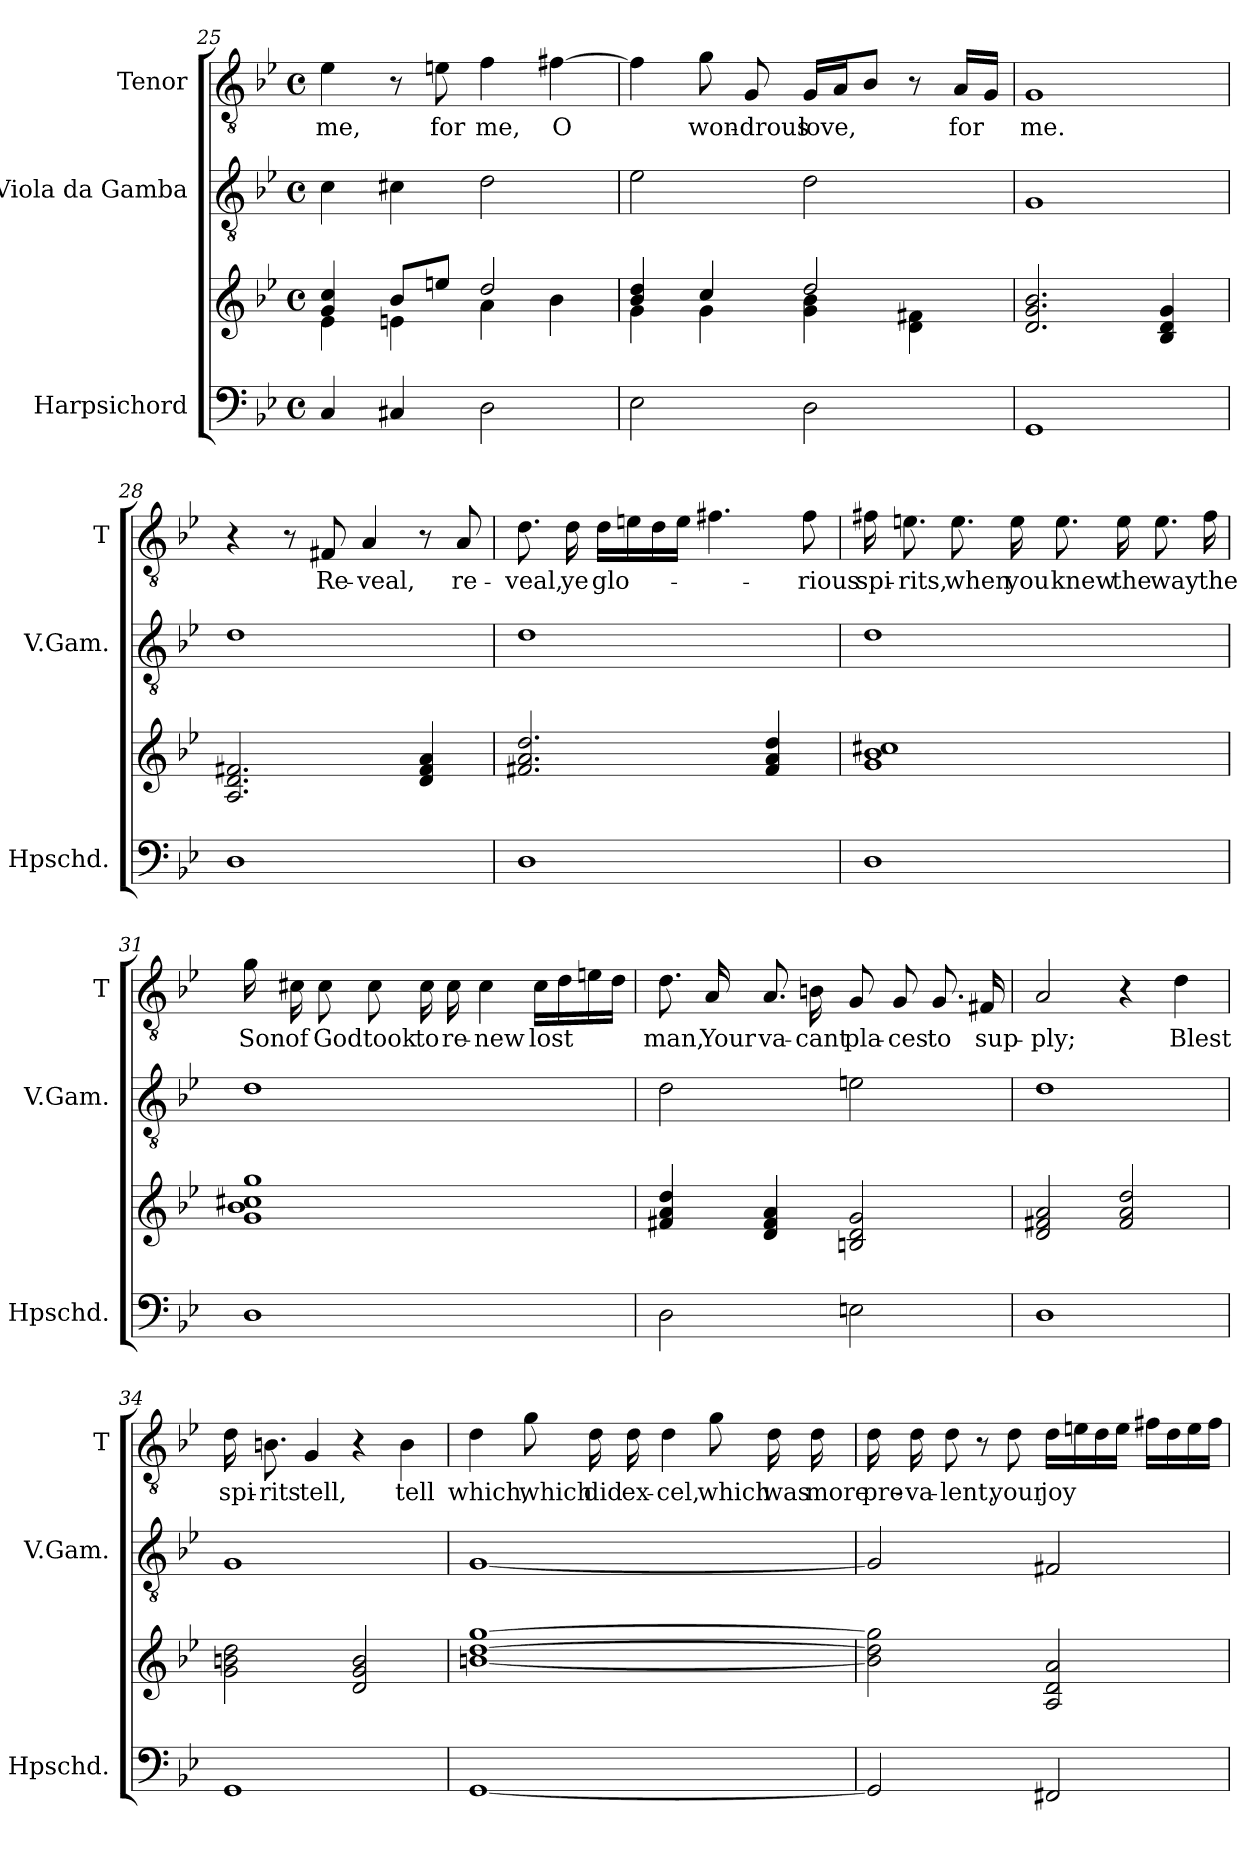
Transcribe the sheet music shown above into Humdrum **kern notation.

**kern	**kern	**kern	**kern	**text
*part3	*part3	*part2	*part1	*part1
*staff4	*staff3	*staff2	*staff1	*staff1
*I"Harpsichord	*	*I"Viola da Gamba	*I"Tenor	*
*I'Hpschd.	*	*I'V.Gam.	*I'T	*
*clefF4	*clefG2	*clefGv2	*clefGv2	*
*	*	*ITrd7c12	*	*
*k[b-e-]	*k[b-e-]	*k[b-e-]	*k[b-e-]	*
*B-:	*B-:	*B-:	*B-:	*
*M4/4	*M4/4	*M4/4	*M4/4	*
*met(c)	*met(c)	*met(c)	*met(c)	*
=25	=25	=25	=25	=25
*	*^	*	*	*
!	!	!	!	!	!LO:LY:b
4C/	4g/ 4cc/	4e-\	4C\	4e-\	me,
4C#X/	8b-/L	4en\	4C#X\	8r	.
!	!	!	!	!	!LO:LY:b
.	8een/J	.	.	8en\	for
!	!	!	!	!	!LO:LY:b
2D\	2dd/	4a\	2D\	4f\	me,
!	!	!	!	!	!LO:LY:b
.	.	4b-\	.	[4f#X\	O
=26	=26	=26	=26	=26	=26
2E-\	4b-/ 4dd/	4g\	2E-\	4f#\]	.
!	!	!	!	!	!LO:LY:b
.	4cc/	4g\	.	8g\	won-
!	!	!	!	!	!LO:LY:b
.	.	.	.	8G/	-drous
!	!	!	!	!	!LO:LY:b
2D\	2dd/	4g\ 4b-\	2D\	16G/LL	love,
.	.	.	.	16A/J	.
.	.	.	.	8B-/J	.
.	.	4d\ 4f#X\	.	8r	.
!	!	!	!	!	!LO:LY:b
.	.	.	.	16A/LL	for
.	.	.	.	16G/JJ	.
*	*v	*v	*	*	*
=27	=27	=27	=27	=27
!	!	!	!	!LO:LY:b
1GG	2.d/ 2.g/ 2.b-/	1GG	1G	me.
.	4B-/ 4d/ 4g/	.	.	.
!!LO:LB:g=z
=28	=28	=28	=28	=28
1D	2.A/ 2.d/ 2.f#X/	1D	4r	.
.	.	.	8r	.
!	!	!	!	!LO:LY:b
.	.	.	8F#X/	Re-
!	!	!	!	!LO:LY:b
.	.	.	4A/	-veal,
.	4d/ 4f#/ 4a/	.	8r	.
!	!	!	!	!LO:LY:b
.	.	.	8A/	re-
=29	=29	=29	=29	=29
!	!	!	!	!LO:LY:b
1D	2.f#X/ 2.a/ 2.dd/	1D	8.d\	-veal,
!	!	!	!	!LO:LY:b
.	.	.	16d\	ye
!	!	!	!	!LO:LY:b
.	.	.	16d\LL	glo-
.	.	.	16en\	.
.	.	.	16d\	.
.	.	.	16e\JJ	.
.	.	.	4.f#X\	.
.	4f#/ 4a/ 4dd/	.	.	.
!	!	!	!	!LO:LY:b
.	.	.	8f#\	-rious
=30	=30	=30	=30	=30
!	!	!	!	!LO:LY:b
1D	1g 1b- 1cc#X	1D	16f#X\	spi-
!	!	!	!	!LO:LY:b
.	.	.	8.en\	-rits,
!	!	!	!	!LO:LY:b
.	.	.	8.e\	when
!	!	!	!	!LO:LY:b
.	.	.	16e\	you
!	!	!	!	!LO:LY:b
.	.	.	8.e\	knew
!	!	!	!	!LO:LY:b
.	.	.	16e\	the
!	!	!	!	!LO:LY:b
.	.	.	8.e\	way
!	!	!	!	!LO:LY:b
.	.	.	16f#\	the
!!LO:LB:g=z
=31	=31	=31	=31	=31
!	!	!	!	!LO:LY:b
1D	1g 1b- 1cc#X 1gg	1D	16g\	Son
!	!	!	!	!LO:LY:b
.	.	.	16c#X\	of
!	!	!	!	!LO:LY:b
.	.	.	8c#\	God
!	!	!	!	!LO:LY:b
.	.	.	8c#\	took
!	!	!	!	!LO:LY:b
.	.	.	16c#\	to
!	!	!	!	!LO:LY:b
.	.	.	16c#\	re-
!	!	!	!	!LO:LY:b
.	.	.	4c#\	-new
!	!	!	!	!LO:LY:b
.	.	.	16c#\LL	lost
.	.	.	16d\	.
.	.	.	16en\	.
.	.	.	16d\JJ	.
=32	=32	=32	=32	=32
!	!	!	!	!LO:LY:b
2D\	4f#X/ 4a/ 4dd/	2D\	8.d\	man,
!	!	!	!	!LO:LY:b
.	.	.	16A/	Your
!	!	!	!	!LO:LY:b
.	4d/ 4f#/ 4a/	.	8.A/	va-
!	!	!	!	!LO:LY:b
.	.	.	16Bn\	-cant
!	!	!	!	!LO:LY:b
2En\	2Bn/ 2d/ 2g/	2En\	8G/	pla-
!	!	!	!	!LO:LY:b
.	.	.	8G/	-ces
!	!	!	!	!LO:LY:b
.	.	.	8.G/	to
!	!	!	!	!LO:LY:b
.	.	.	16F#X/	sup-
=33	=33	=33	=33	=33
!	!	!	!	!LO:LY:b
1D	2d/ 2f#X/ 2a/	1D	2A/	-ply;
.	2f#/ 2a/ 2dd/	.	4r	.
!	!	!	!	!LO:LY:b
.	.	.	4d\	Blest
!!LO:PB:g=z
=34	=34	=34	=34	=34
!	!	!	!	!LO:LY:b
1GG	2g\ 2bn\ 2dd\	1GG	16d\	spi-
!	!	!	!	!LO:LY:b
.	.	.	8.Bn\	-rits
!	!	!	!	!LO:LY:b
.	.	.	4G/	tell,
.	2d/ 2g/ 2b/	.	4r	.
!	!	!	!	!LO:LY:b
.	.	.	4B\	tell
=35	=35	=35	=35	=35
!	!	!	!	!LO:LY:b
[1GG	[1bn [1dd [1gg	[1GG	4d\	which,
!	!	!	!	!LO:LY:b
.	.	.	8g\	which
!	!	!	!	!LO:LY:b
.	.	.	16d\	did
!	!	!	!	!LO:LY:b
.	.	.	16d\	ex-
!	!	!	!	!LO:LY:b
.	.	.	4d\	-cel,
!	!	!	!	!LO:LY:b
.	.	.	8g\	which
!	!	!	!	!LO:LY:b
.	.	.	16d\	was
!	!	!	!	!LO:LY:b
.	.	.	16d\	more
=36	=36	=36	=36	=36
!	!	!	!	!LO:LY:b
2GG/]	2b\] 2dd\] 2gg\]	2GG/]	16d\	pre-
!	!	!	!	!LO:LY:b
.	.	.	16d\	-va-
!	!	!	!	!LO:LY:b
.	.	.	8d\	-lent,
.	.	.	8r	.
!	!	!	!	!LO:LY:b
.	.	.	8d\	your
!	!	!	!	!LO:LY:b
2FF#X/	2A/ 2d/ 2a/	2FF#X/	16d\LL	joy
.	.	.	16en\	.
.	.	.	16d\	.
.	.	.	16e\JJ	.
.	.	.	16f#X\LL	.
.	.	.	16d\	.
.	.	.	16e\	.
.	.	.	16f#\JJ	.
=	=	=	=	=
*-	*-	*-	*-	*-
